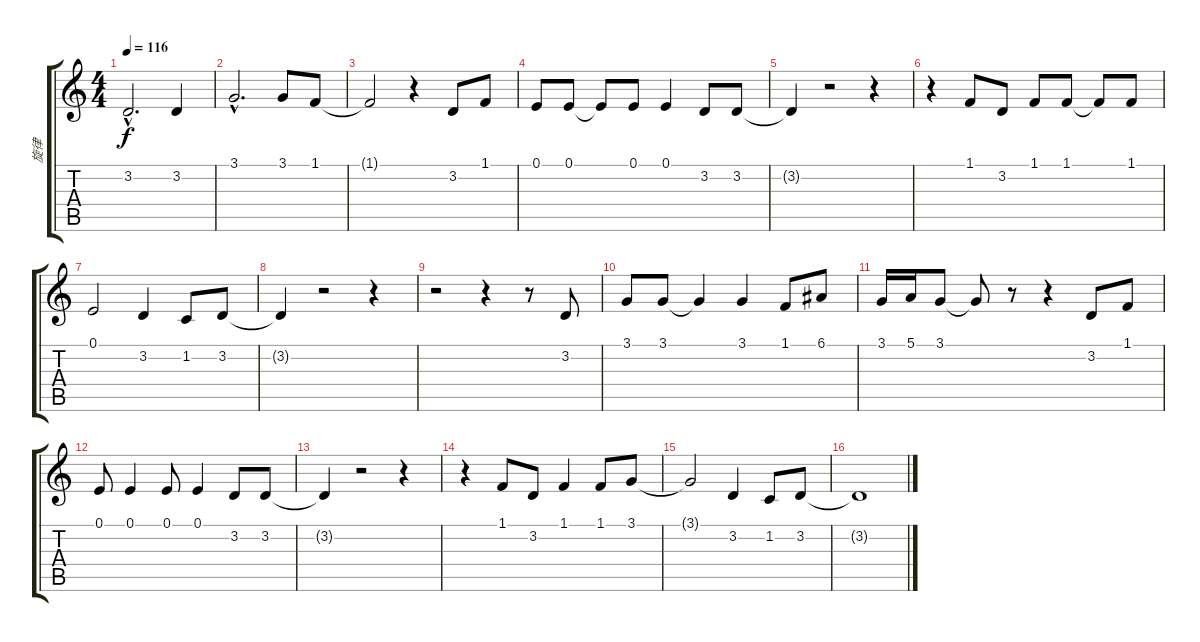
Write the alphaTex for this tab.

\track ("旋律" "旋律") {instrument voiceoohs}
\staff {score tabs}
\tuning (E4 B3 G3 D3 A2 E2) {hide}
\ts (4 4)
\tempo 116
\clef g2
\ks c
3.2{hac t}.2{d dy f} 3.2.4 |
3.1{hac}.2{d} 3.1.8 1.1.8 |
1.1{t}.2 r.4 3.2.8 1.1.8 |
0.1.8 0.1.8 0.1{t}.8 0.1.8 0.1.4 3.2.8 3.2.8 |
3.2{t}.4 r.2 r.4 |
r.4 1.1.8 3.2.8 1.1.8 1.1.8 1.1{t}.8 1.1.8 |
0.1.2 3.2.4 1.2.8 3.2.8 |
3.2{t}.4 r.2 r.4 |
r.2 r.4 r.8 3.2.8 |
3.1.8 3.1.8 3.1{t}.4 3.1.4 1.1.8 6.1.8 |
3.1.16 5.1.16 3.1.8 3.1{t}.8 r.8 r.4 3.2.8 1.1.8 |
0.1.8 0.1.4 0.1.8 0.1.4 3.2.8 3.2.8 |
3.2{t}.4 r.2 r.4 |
r.4 1.1.8 3.2.8 1.1.4 1.1.8 3.1.8 |
3.1{t}.2 3.2.4 1.2.8 3.2.8 |
3.2{t}.1
